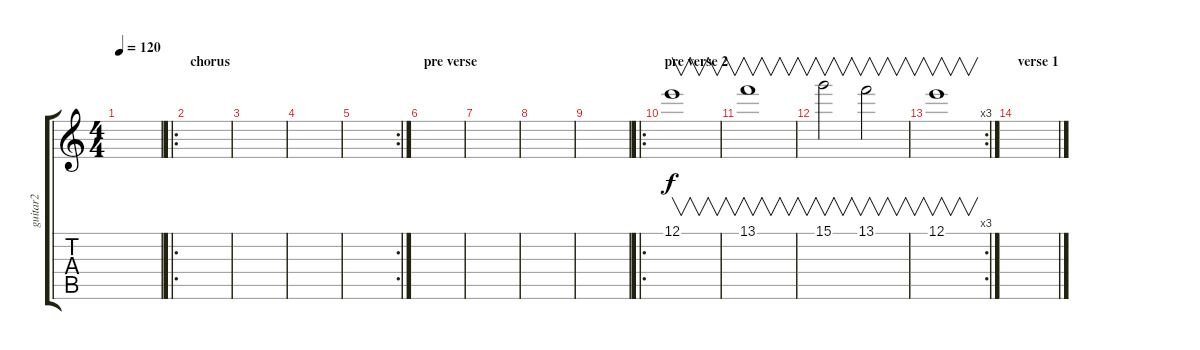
\track ("guitar2" "guitar2") {instrument overdrivenguitar}
\staff {score tabs}
\tuning (E4 B3 G3 D3 A2 E2) {hide}
\ts (4 4)
\tempo 120
\clef g2
\ks c
|
\ro
\section ("" "chorus")
|
|
|
\rc 2
|
\section ("" "pre verse")
|
|
|
|
\ro
\section ("" "pre verse 2")
12.1.1{v volume 9 balance 0 instrument overdrivenguitar} |
13.1.1{v} |
15.1.2{v} 13.1.2{v} |
\rc 3
12.1.1{v} |
\section ("" "verse 1")
